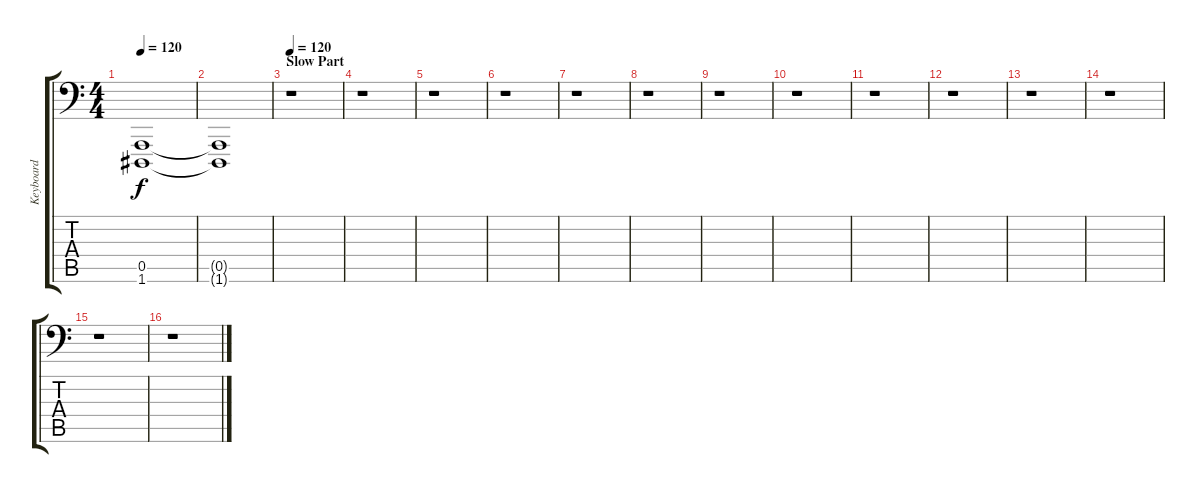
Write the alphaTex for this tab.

\track ("Keyboard" "Keyboard") {instrument tuba}
\staff {score tabs}
\tuning (E3 B2 G2 D2 A1 D1) {hide}
\ts (4 4)
\tempo 120
\clef f4
\ks c
(0.5 1.6).1{dy f} |
(0.5{t} 1.6{t}).1 |
\section ("" "Slow Part")
\tempo 120
r.1 |
r.1 |
r.1 |
r.1 |
r.1 |
r.1 |
r.1 |
r.1 |
r.1 |
r.1 |
r.1 |
r.1 |
r.1 |
r.1
